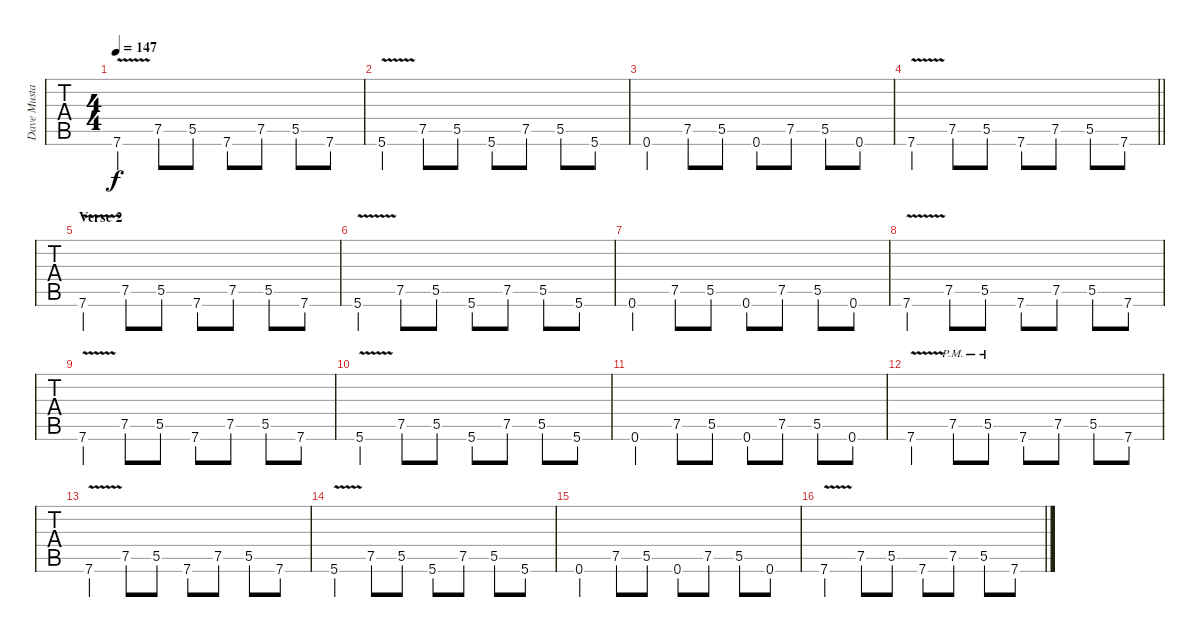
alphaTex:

\track ("Dave Mustaine" "Dave Musta") {instrument overdrivenguitar}
\staff {tabs}
\tuning (E4 B3 G3 D3 A2 E2) {hide}
\ts (4 4)
\tempo 147
\clef g2
\ks c
7.6{v}.4{dy f} 7.5.8 5.5.8 7.6.8 7.5.8 5.5.8 7.6.8 |
5.6{v}.4 7.5.8 5.5.8 5.6.8 7.5.8 5.5.8 5.6.8 |
0.6.4 7.5.8 5.5.8 0.6.8 7.5.8 5.5.8 0.6.8 |
\barLineRight lightlight
7.6{v}.4 7.5.8 5.5.8 7.6.8 7.5.8 5.5.8 7.6.8 |
\section ("" "Verse 2")
7.6{v}.4 7.5.8 5.5.8 7.6.8 7.5.8 5.5.8 7.6.8 |
5.6{v}.4 7.5.8 5.5.8 5.6.8 7.5.8 5.5.8 5.6.8 |
0.6.4 7.5.8 5.5.8 0.6.8 7.5.8 5.5.8 0.6.8 |
7.6{v}.4 7.5.8 5.5.8 7.6.8 7.5.8 5.5.8 7.6.8 |
7.6{v}.4 7.5.8 5.5.8 7.6.8 7.5.8 5.5.8 7.6.8 |
5.6{v}.4 7.5.8 5.5.8 5.6.8 7.5.8 5.5.8 5.6.8 |
0.6.4 7.5.8 5.5.8 0.6.8 7.5.8 5.5.8 0.6.8 |
7.6{v}.4 7.5{pm}.8 5.5{pm}.8 7.6.8 7.5.8 5.5.8 7.6.8 |
7.6{v}.4 7.5.8 5.5.8 7.6.8 7.5.8 5.5.8 7.6.8 |
5.6{v}.4 7.5.8 5.5.8 5.6.8 7.5.8 5.5.8 5.6.8 |
0.6.4 7.5.8 5.5.8 0.6.8 7.5.8 5.5.8 0.6.8 |
7.6{v}.4 7.5.8 5.5.8 7.6.8 7.5.8 5.5.8 7.6.8
